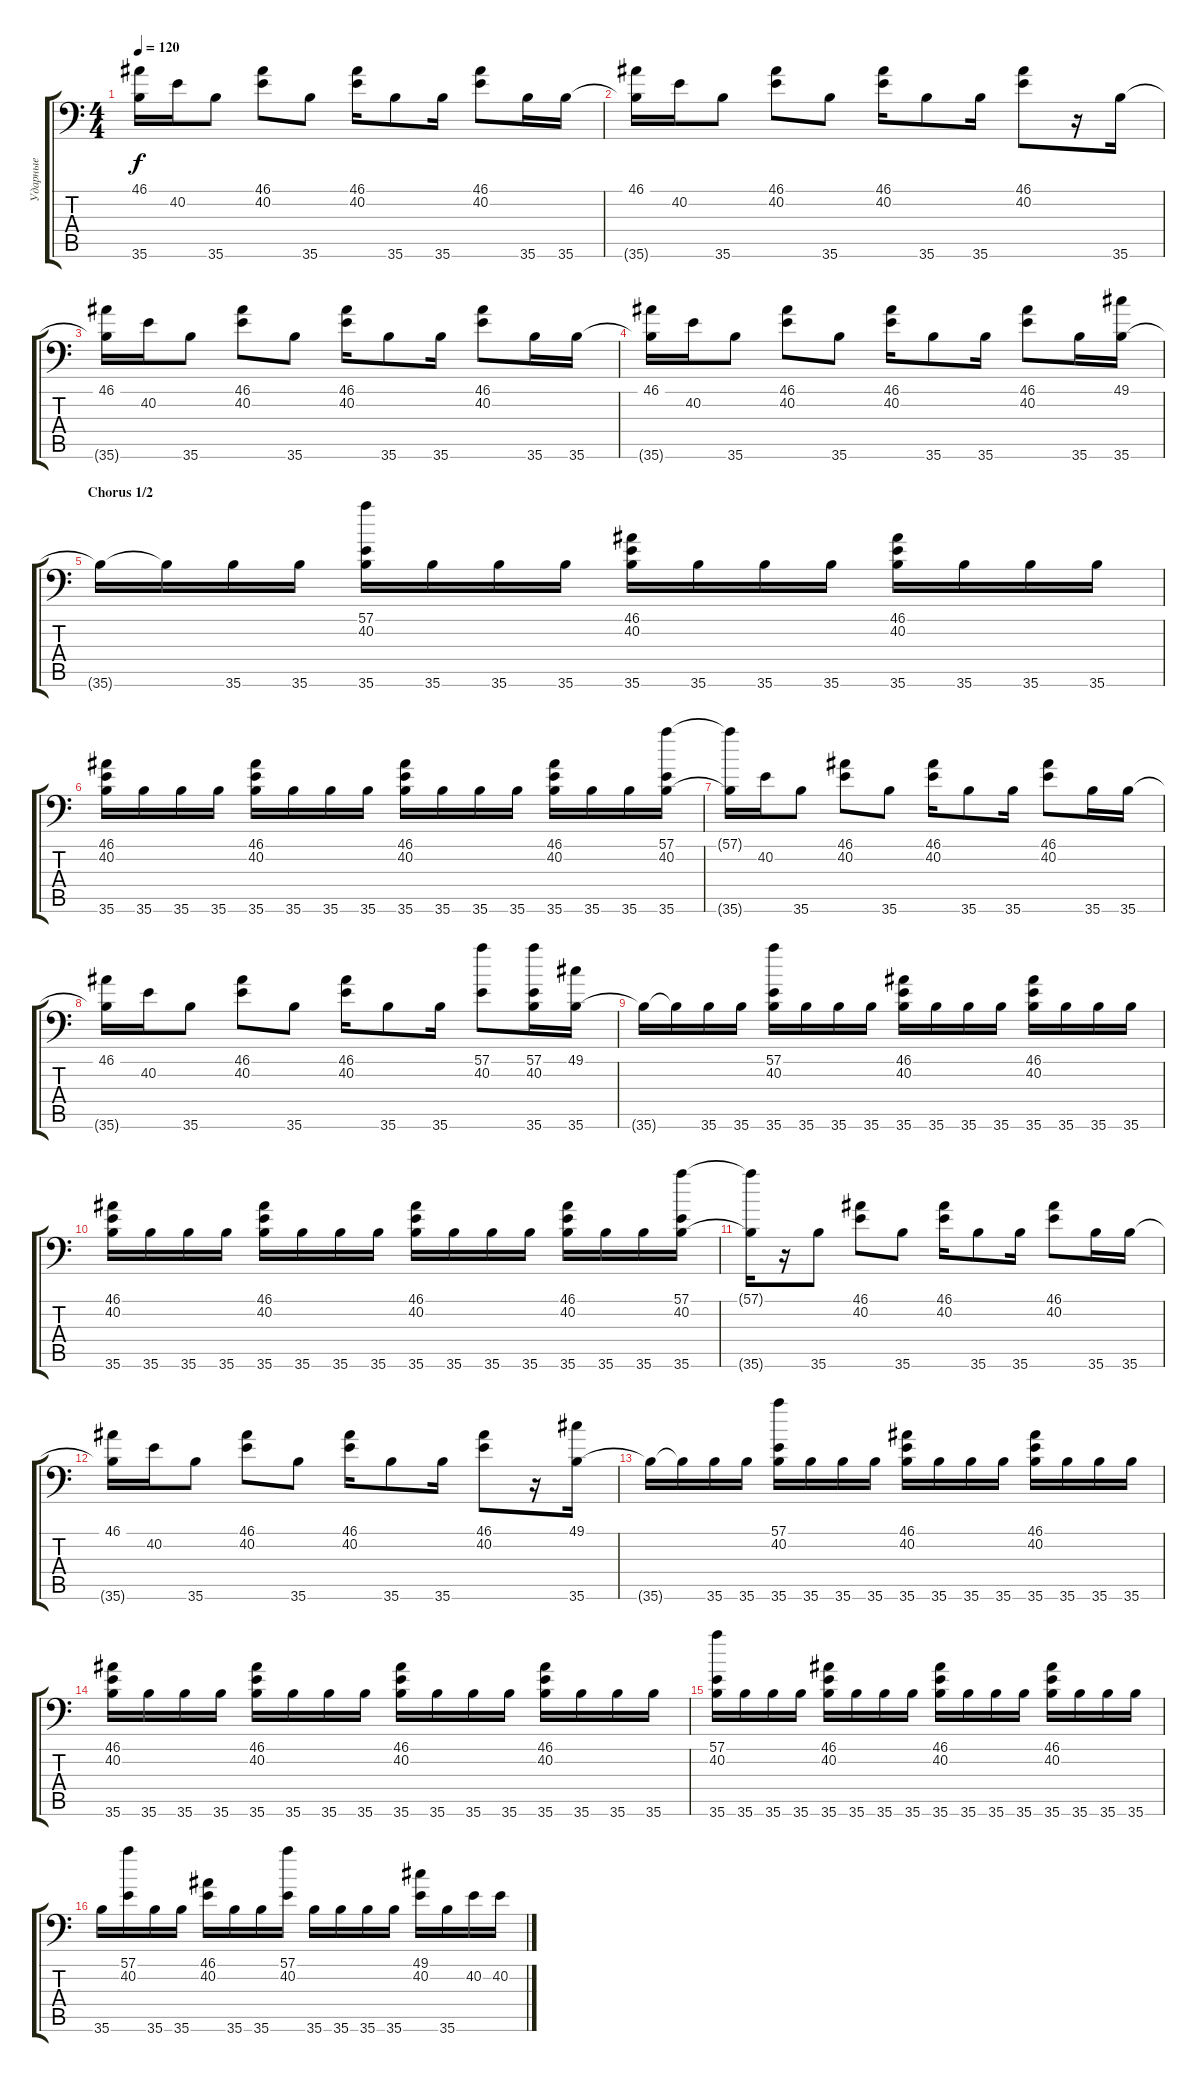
\track ("Ударные" "Ударные") {instrument acousticgrandpiano}
\staff {score tabs}
\tuning (C-1 C-1 C-1 C-1 C-1 C-1) {hide}
\ts (4 4)
\tempo 120
\clef f4
\ks c
(46.1 35.6{t}).16{dy f} 40.2.16 35.6.8 (46.1 40.2).8 35.6.8 (46.1 40.2).16 35.6.8 35.6.16 (46.1 40.2).8 35.6.16 35.6.16 |
(46.1 35.6{t}).16 40.2.16 35.6.8 (46.1 40.2).8 35.6.8 (46.1 40.2).16 35.6.8 35.6.16 (46.1 40.2).8 r.16 35.6.16 |
(46.1 35.6{t}).16 40.2.16 35.6.8 (46.1 40.2).8 35.6.8 (46.1 40.2).16 35.6.8 35.6.16 (46.1 40.2).8 35.6.16 35.6.16 |
(46.1 35.6{t}).16 40.2.16 35.6.8 (46.1 40.2).8 35.6.8 (46.1 40.2).16 35.6.8 35.6.16 (46.1 40.2).8 35.6.16 (49.1 35.6).16 |
\section ("" "Chorus 1/2")
35.6{t}.16 35.6{t}.16 35.6.16 35.6.16 (57.1 40.2 35.6).16 35.6.16 35.6.16 35.6.16 (46.1 40.2 35.6).16 35.6.16 35.6.16 35.6.16 (46.1 40.2 35.6).16 35.6.16 35.6.16 35.6.16 |
(46.1 40.2 35.6).16 35.6.16 35.6.16 35.6.16 (46.1 40.2 35.6).16 35.6.16 35.6.16 35.6.16 (46.1 40.2 35.6).16 35.6.16 35.6.16 35.6.16 (46.1 40.2 35.6).16 35.6.16 35.6.16 (57.1 40.2 35.6).16 |
(57.1{t} 35.6{t}).16 40.2.16 35.6.8 (46.1 40.2).8 35.6.8 (46.1 40.2).16 35.6.8 35.6.16 (46.1 40.2).8 35.6.16 35.6.16 |
(46.1 35.6{t}).16 40.2.16 35.6.8 (46.1 40.2).8 35.6.8 (46.1 40.2).16 35.6.8 35.6.16 (57.1 40.2).8 (57.1 40.2 35.6).16 (49.1 35.6).16 |
35.6{t}.16 35.6{t}.16 35.6.16 35.6.16 (57.1 40.2 35.6).16 35.6.16 35.6.16 35.6.16 (46.1 40.2 35.6).16 35.6.16 35.6.16 35.6.16 (46.1 40.2 35.6).16 35.6.16 35.6.16 35.6.16 |
(46.1 40.2 35.6).16 35.6.16 35.6.16 35.6.16 (46.1 40.2 35.6).16 35.6.16 35.6.16 35.6.16 (46.1 40.2 35.6).16 35.6.16 35.6.16 35.6.16 (46.1 40.2 35.6).16 35.6.16 35.6.16 (57.1 40.2 35.6).16 |
(57.1{t} 35.6{t}).16 r.16 35.6.8 (46.1 40.2).8 35.6.8 (46.1 40.2).16 35.6.8 35.6.16 (46.1 40.2).8 35.6.16 35.6.16 |
(46.1 35.6{t}).16 40.2.16 35.6.8 (46.1 40.2).8 35.6.8 (46.1 40.2).16 35.6.8 35.6.16 (46.1 40.2).8 r.16 (49.1 35.6).16 |
35.6{t}.16 35.6{t}.16 35.6.16 35.6.16 (57.1 40.2 35.6).16 35.6.16 35.6.16 35.6.16 (46.1 40.2 35.6).16 35.6.16 35.6.16 35.6.16 (46.1 40.2 35.6).16 35.6.16 35.6.16 35.6.16 |
(46.1 40.2 35.6).16 35.6.16 35.6.16 35.6.16 (46.1 40.2 35.6).16 35.6.16 35.6.16 35.6.16 (46.1 40.2 35.6).16 35.6.16 35.6.16 35.6.16 (46.1 40.2 35.6).16 35.6.16 35.6.16 35.6.16 |
(57.1 40.2 35.6).16 35.6.16 35.6.16 35.6.16 (46.1 40.2 35.6).16 35.6.16 35.6.16 35.6.16 (46.1 40.2 35.6).16 35.6.16 35.6.16 35.6.16 (46.1 40.2 35.6).16 35.6.16 35.6.16 35.6.16 |
35.6.16 (57.1 40.2).16 35.6.16 35.6.16 (46.1 40.2).16 35.6.16 35.6.16 (57.1 40.2).16 35.6.16 35.6.16 35.6.16 35.6.16 (49.1 40.2).16 35.6.16 40.2.16 40.2.16
